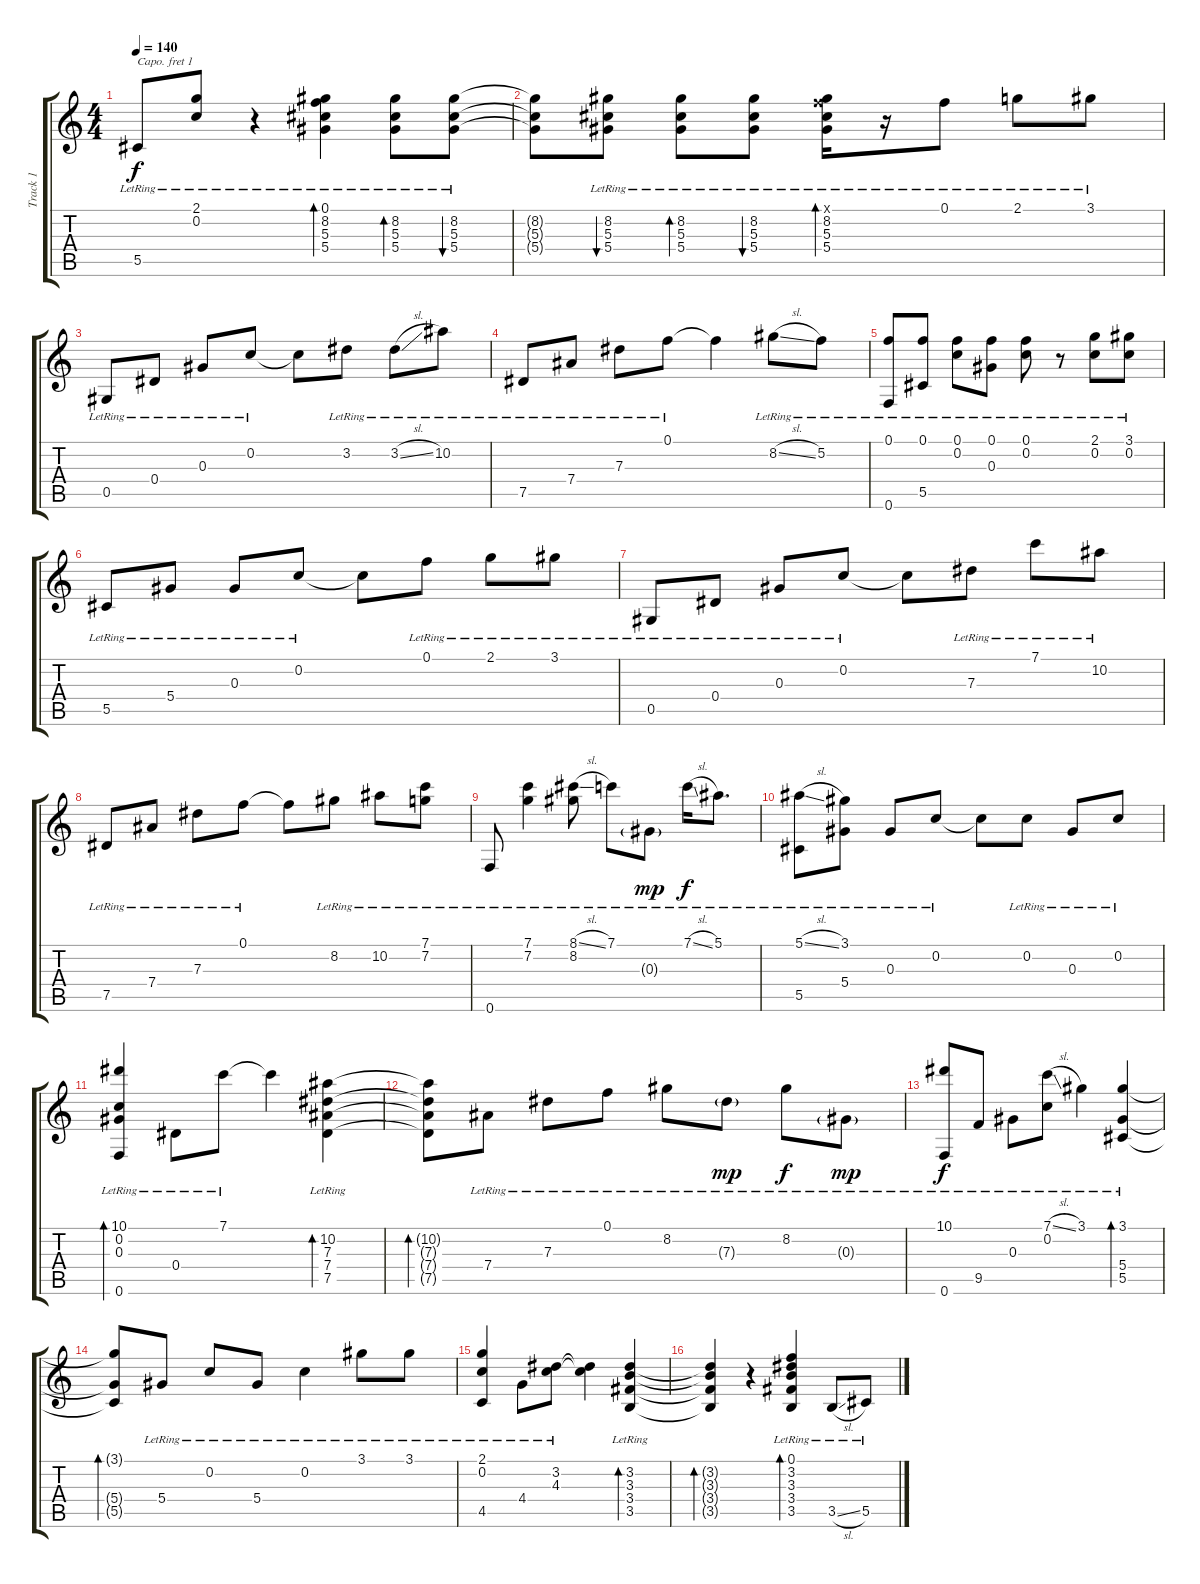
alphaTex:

\track ("Track 1" "Track 1") {instrument acousticguitarnylon}
\staff {score tabs}
\capo 1
\tuning (E4 B3 G3 D3 G2 E2) {hide}
\ts (4 4)
\tempo 140
\clef g2
\ks c
5.5{lr}.8{dy f} (2.1{lr} 0.2{lr}).8 r.4 (0.1{lr} 8.2{lr} 5.3{lr} 5.4{lr}).4{bd 120} (8.2{lr} 5.3{lr} 5.4{lr}).8{bd 30} (8.2{lr} 5.3{lr} 5.4{lr}).8{bu 30} |
(8.2{t} 5.3{t} 5.4{t}).8 (8.2{lr} 5.3{lr} 5.4{lr}).8{bu 30} (8.2{lr} 5.3{lr} 5.4{lr}).8{bd 30} (8.2{lr} 5.3{lr} 5.4{lr}).8{bu 30} (0.1{x} 8.2{lr} 5.3{lr} 5.4{lr}).16{bd 30} r.16 0.1{lr}.8 2.1{lr}.8 3.1{lr}.8 |
0.5{lr}.8 0.4{lr}.8 0.3{lr}.8 0.2{lr}.8 0.2{t}.8 3.2{lr}.8 3.2{sl lr}.8 10.2{lr}.8 |
7.5{lr}.8 7.4{lr}.8 7.3{lr}.8 0.1{lr}.8 0.1{t}.4 8.2{sl lr}.8 5.2{lr}.8 |
(0.1{lr} 0.6{lr}).8 (0.1{lr} 5.5{lr}).8 (0.1{lr} 0.2{lr}).8 (0.1{lr} 0.3{lr}).8 (0.1{lr} 0.2{lr}).8 r.8 (2.1{lr} 0.2{lr}).8 (3.1{lr} 0.2{lr}).8 |
5.5{lr}.8 5.4{lr}.8 0.3{lr}.8 0.2{lr}.8 0.2{t}.8 0.1{lr}.8 2.1{lr}.8 3.1{lr}.8 |
0.5{lr}.8 0.4{lr}.8 0.3{lr}.8 0.2{lr}.8 0.2{t}.8 7.3{lr}.8 7.1{lr}.8 10.2{lr}.8 |
7.5{lr}.8 7.4{lr}.8 7.3{lr}.8 0.1{lr}.8 0.1{t}.8 8.2{lr}.8 10.2{lr}.8 (7.1{lr} 7.2{lr}).8 |
0.6{lr}.8 (7.1{lr} 7.2{lr}).4 (8.1{sl lr} 8.2{lr}).8 7.1{lr}.8 0.3{g lr}.8{dy mp} 7.1{sl lr}.16{dy f} 5.1{lr}.8{d} |
(5.1{sl lr} 5.5{lr}).8 (3.1{lr} 5.4{lr}).8 0.3{lr}.8 0.2{lr}.8 0.2{t}.8 0.2{lr}.8 0.3{lr}.8 0.2{lr}.8 |
(10.1{lr} 0.2{lr} 0.3{lr} 0.6{lr}).4{bd 120} 0.4{lr}.8 7.1{lr}.8 7.1{t}.4 (10.2{lr} 7.3{lr} 7.4{lr} 7.5{lr}).4{bd 120} |
(10.2{t} 7.3{t} 7.4{t} 7.5{t}).8{bd 120} 7.4{lr}.8 7.3{lr}.8 0.1{lr}.8 8.2{lr}.8 7.3{g lr}.8{dy mp} 8.2{lr}.8{dy f} 0.3{g lr}.8{dy mp} |
(10.1{lr} 0.6{lr}).8{dy f} 9.5{lr}.8 0.3{lr}.8 (7.1{sl lr} 0.2{lr}).8 3.1{lr}.4 (3.1{lr} 5.4{lr} 5.5{lr}).4{bd 120} |
(3.1{t} 5.4{t} 5.5{t}).8{bd 120} 5.4{lr}.8 0.2{lr}.8 5.4{lr}.8 0.2{lr}.4 3.1{lr}.8 3.1{lr}.8 |
(2.1{lr} 0.2{lr} 4.5{lr}).4 4.4{lr}.8 (3.2{lr} 4.3{lr}).8 (3.2{t} 4.3{t}).4 (3.2{lr} 3.3{lr} 3.4{lr} 3.5{lr}).4{bd 120} |
(3.2{t} 3.3{t} 3.4{t} 3.5{t}).4{bd 120} r.4 (0.1{lr} 3.2{lr} 3.3{lr} 3.4{lr} 3.5{lr}).4{bd 120} 3.5{sl lr}.8 5.5{lr}.8
